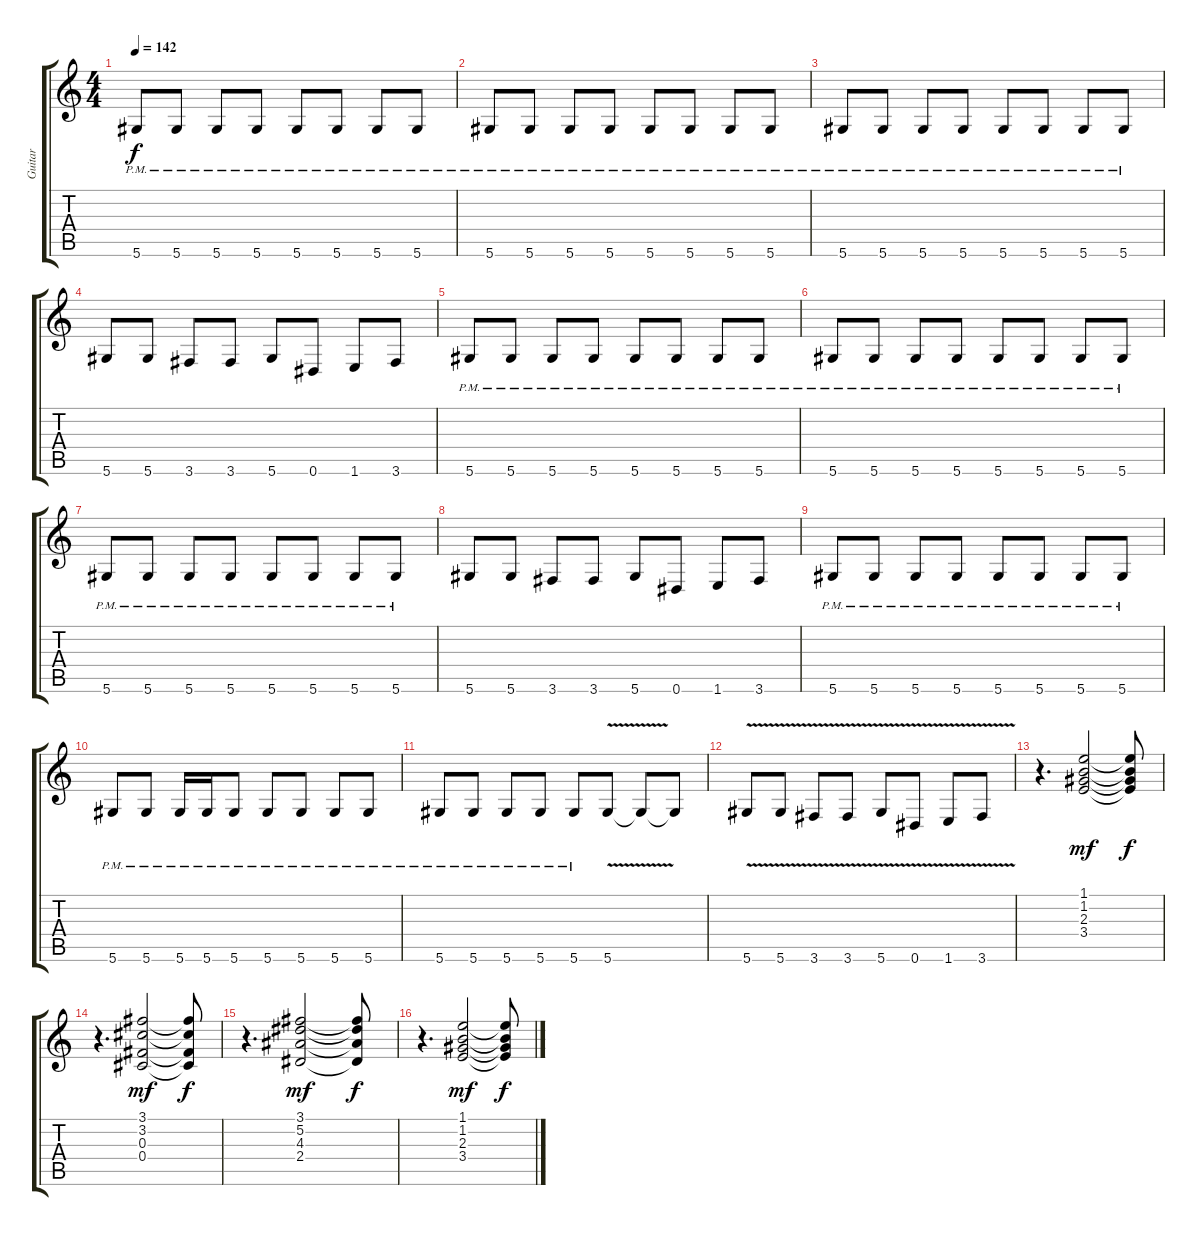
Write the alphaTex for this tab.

\track ("Guitar" "Guitar") {instrument distortionguitar}
\staff {score tabs}
\tuning (Eb4 Bb3 Gb3 Db3 Ab2 Eb2) {hide}
\ts (4 4)
\tempo 142
\clef g2
\ks c
5.6{pm}.8{dy f instrument distortionguitar} 5.6{pm}.8 5.6{pm}.8 5.6{pm}.8 5.6{pm}.8 5.6{pm}.8 5.6{pm}.8 5.6{pm}.8 |
5.6{pm}.8{instrument distortionguitar} 5.6{pm}.8 5.6{pm}.8 5.6{pm}.8 5.6{pm}.8 5.6{pm}.8 5.6{pm}.8 5.6{pm}.8 |
5.6{pm}.8{instrument distortionguitar} 5.6{pm}.8 5.6{pm}.8 5.6{pm}.8 5.6{pm}.8 5.6{pm}.8 5.6{pm}.8 5.6{pm}.8 |
5.6.8 5.6.8 3.6.8 3.6.8 5.6.8 0.6.8 1.6.8 3.6.8 |
5.6{pm}.8{instrument distortionguitar} 5.6{pm}.8 5.6{pm}.8 5.6{pm}.8 5.6{pm}.8 5.6{pm}.8 5.6{pm}.8 5.6{pm}.8 |
5.6{pm}.8{instrument distortionguitar} 5.6{pm}.8 5.6{pm}.8 5.6{pm}.8 5.6{pm}.8 5.6{pm}.8 5.6{pm}.8 5.6{pm}.8 |
5.6{pm}.8{instrument distortionguitar} 5.6{pm}.8 5.6{pm}.8 5.6{pm}.8 5.6{pm}.8 5.6{pm}.8 5.6{pm}.8 5.6{pm}.8 |
5.6.8 5.6.8 3.6.8 3.6.8 5.6.8 0.6.8 1.6.8 3.6.8 |
5.6{pm}.8{instrument distortionguitar} 5.6{pm}.8 5.6{pm}.8 5.6{pm}.8 5.6{pm}.8 5.6{pm}.8 5.6{pm}.8 5.6{pm}.8 |
5.6{pm}.8{instrument distortionguitar} 5.6{pm}.8 5.6{pm}.16 5.6{pm}.16 5.6{pm}.8 5.6{pm}.8 5.6{pm}.8 5.6{pm}.8 5.6{pm}.8 |
5.6{pm}.8{instrument distortionguitar} 5.6{pm}.8 5.6{pm}.8 5.6{pm}.8 5.6{pm}.8 5.6{v}.8 5.6{t}.8 5.6{t}.8 |
5.6{v}.8 5.6{v}.8 3.6{v}.8 3.6{v}.8 5.6{v}.8 0.6{v}.8 1.6{v}.8 3.6{v}.8 |
\section ("" "")
r.4{d} (1.1 1.2 2.3 3.4).2{dy mf} (1.1{t} 1.2{t} 2.3{t} 3.4{t}).8{dy f} |
r.4{d} (3.1 3.2 0.3 0.4).2{dy mf} (3.1{t} 3.2{t} 0.3{t} 0.4{t}).8{dy f} |
r.4{d} (3.1 5.2 4.3 2.4).2{dy mf} (3.1{t} 5.2{t} 4.3{t} 2.4{t}).8{dy f} |
r.4{d} (1.1 1.2 2.3 3.4).2{dy mf} (1.1{t} 1.2{t} 2.3{t} 3.4{t}).8{dy f}
